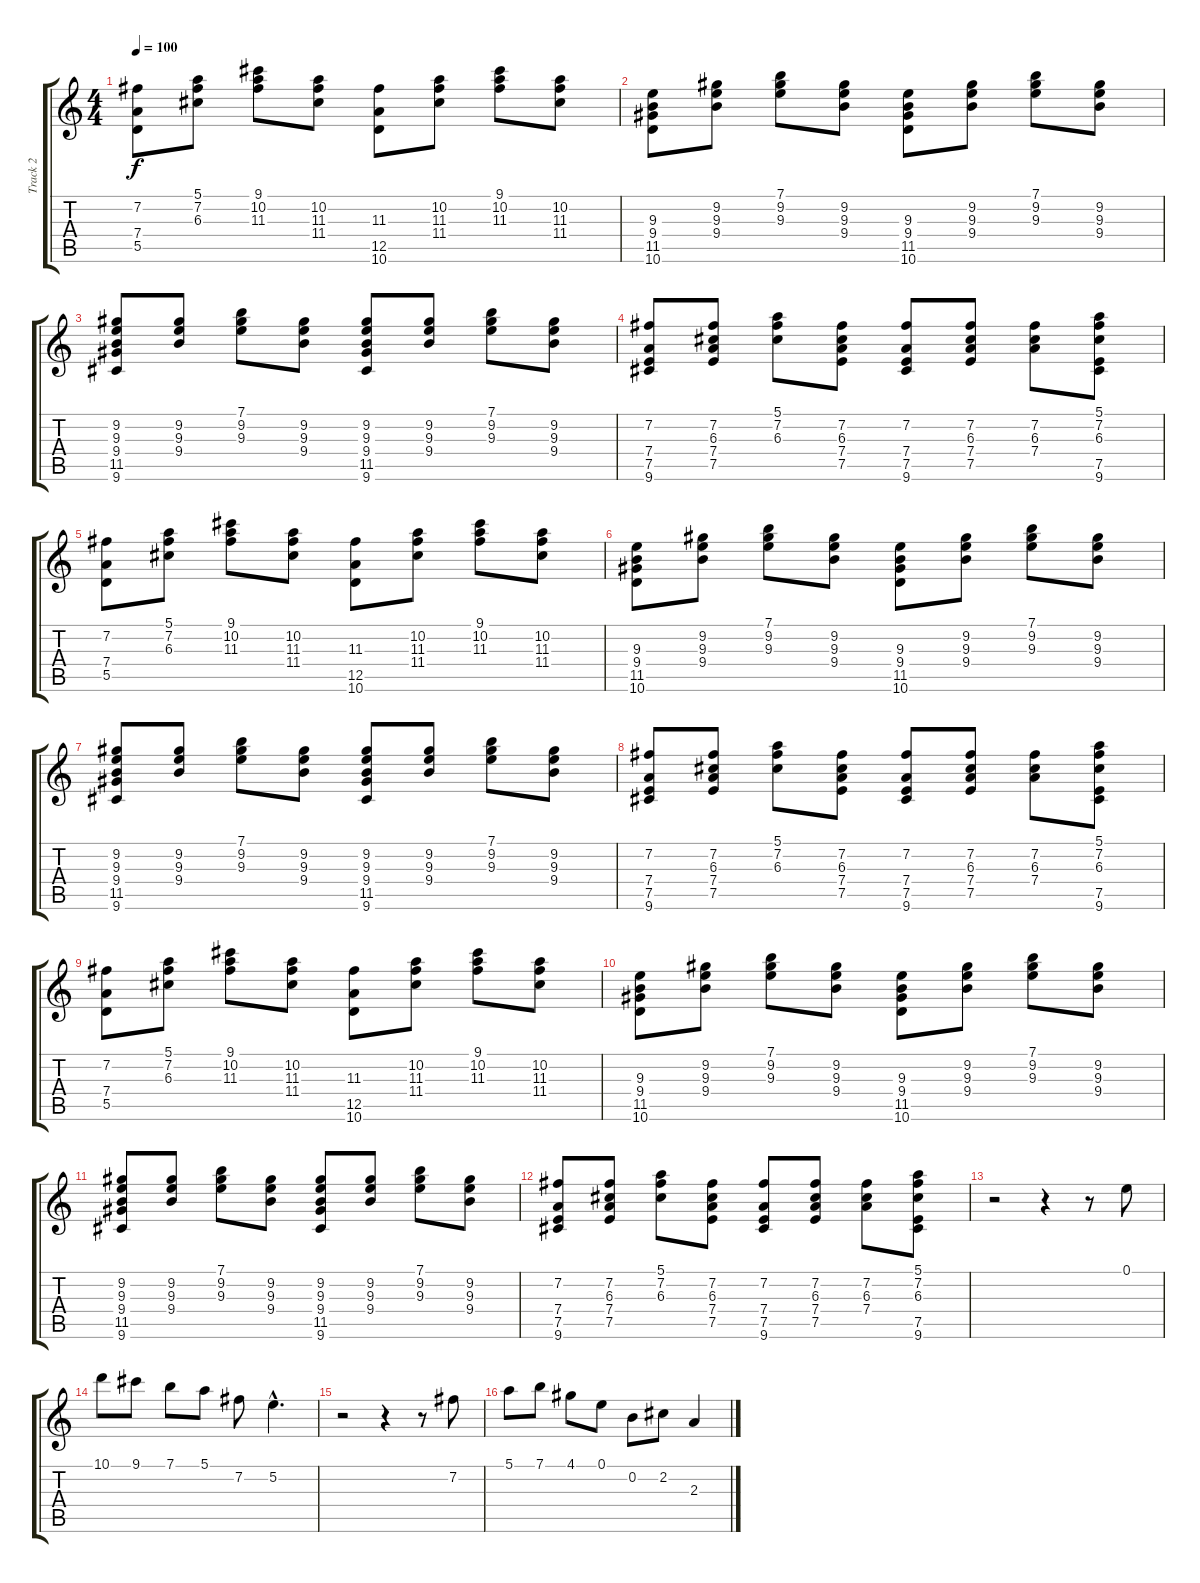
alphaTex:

\track ("Track 2" "Track 2") {instrument acousticguitarsteel}
\staff {score tabs}
\tuning (E4 B3 G3 D3 A2 E2) {hide}
\ts (4 4)
\tempo 100
\clef g2
\ks c
(7.2 7.4 5.5).8{dy f instrument acousticguitarsteel} (5.1 7.2 6.3).8 (9.1 10.2 11.3).8 (10.2 11.3 11.4).8 (11.3 12.5 10.6).8 (10.2 11.3 11.4).8 (9.1 10.2 11.3).8 (10.2 11.3 11.4).8 |
(9.3 9.4 11.5 10.6).8 (9.2 9.3 9.4).8 (7.1 9.2 9.3).8 (9.2 9.3 9.4).8 (9.3 9.4 11.5 10.6).8 (9.2 9.3 9.4).8 (7.1 9.2 9.3).8 (9.2 9.3 9.4).8 |
(9.2 9.3 9.4 11.5 9.6).8 (9.2 9.3 9.4).8 (7.1 9.2 9.3).8 (9.2 9.3 9.4).8 (9.2 9.3 9.4 11.5 9.6).8 (9.2 9.3 9.4).8 (7.1 9.2 9.3).8 (9.2 9.3 9.4).8 |
(7.2 7.4 7.5 9.6).8 (7.2 6.3 7.4 7.5).8 (5.1 7.2 6.3).8 (7.2 6.3 7.4 7.5).8 (7.2 7.4 7.5 9.6).8 (7.2 6.3 7.4 7.5).8 (7.2 6.3 7.4).8 (5.1 7.2 6.3 7.5 9.6).8 |
(7.2 7.4 5.5).8 (5.1 7.2 6.3).8 (9.1 10.2 11.3).8 (10.2 11.3 11.4).8 (11.3 12.5 10.6).8 (10.2 11.3 11.4).8 (9.1 10.2 11.3).8 (10.2 11.3 11.4).8 |
(9.3 9.4 11.5 10.6).8 (9.2 9.3 9.4).8 (7.1 9.2 9.3).8 (9.2 9.3 9.4).8 (9.3 9.4 11.5 10.6).8 (9.2 9.3 9.4).8 (7.1 9.2 9.3).8 (9.2 9.3 9.4).8 |
(9.2 9.3 9.4 11.5 9.6).8 (9.2 9.3 9.4).8 (7.1 9.2 9.3).8 (9.2 9.3 9.4).8 (9.2 9.3 9.4 11.5 9.6).8 (9.2 9.3 9.4).8 (7.1 9.2 9.3).8 (9.2 9.3 9.4).8 |
(7.2 7.4 7.5 9.6).8 (7.2 6.3 7.4 7.5).8 (5.1 7.2 6.3).8 (7.2 6.3 7.4 7.5).8 (7.2 7.4 7.5 9.6).8 (7.2 6.3 7.4 7.5).8 (7.2 6.3 7.4).8 (5.1 7.2 6.3 7.5 9.6).8 |
(7.2 7.4 5.5).8 (5.1 7.2 6.3).8 (9.1 10.2 11.3).8 (10.2 11.3 11.4).8 (11.3 12.5 10.6).8 (10.2 11.3 11.4).8 (9.1 10.2 11.3).8 (10.2 11.3 11.4).8 |
(9.3 9.4 11.5 10.6).8 (9.2 9.3 9.4).8 (7.1 9.2 9.3).8 (9.2 9.3 9.4).8 (9.3 9.4 11.5 10.6).8 (9.2 9.3 9.4).8 (7.1 9.2 9.3).8 (9.2 9.3 9.4).8 |
(9.2 9.3 9.4 11.5 9.6).8 (9.2 9.3 9.4).8 (7.1 9.2 9.3).8 (9.2 9.3 9.4).8 (9.2 9.3 9.4 11.5 9.6).8 (9.2 9.3 9.4).8 (7.1 9.2 9.3).8 (9.2 9.3 9.4).8 |
(7.2 7.4 7.5 9.6).8 (7.2 6.3 7.4 7.5).8 (5.1 7.2 6.3).8 (7.2 6.3 7.4 7.5).8 (7.2 7.4 7.5 9.6).8 (7.2 6.3 7.4 7.5).8 (7.2 6.3 7.4).8 (5.1 7.2 6.3 7.5 9.6).8 |
r.2 r.4 r.8 0.1.8 |
10.1.8 9.1.8 7.1.8 5.1.8 7.2.8 5.2{hac}.4{d} |
r.2 r.4 r.8 7.2.8 |
5.1.8 7.1.8 4.1.8 0.1.8 0.2.8 2.2.8 2.3.4
